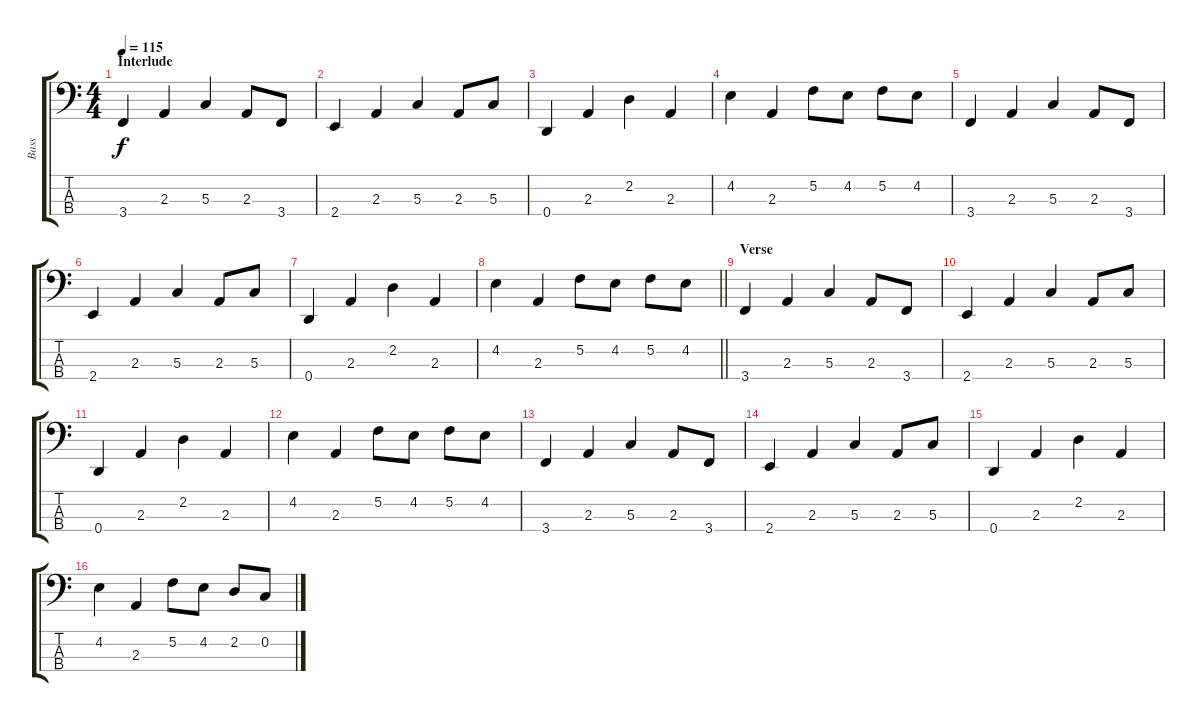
\track ("Bass" "Bass") {instrument electricbassfinger}
\staff {score tabs}
\tuning (F2 C2 G1 D1) {hide}
\ts (4 4)
\section ("" "Interlude")
\tempo 115
\clef f4
\ks c
3.4.4{dy f} 2.3.4 5.3.4 2.3.8 3.4.8 |
2.4.4 2.3.4 5.3.4 2.3.8 5.3.8 |
0.4.4 2.3.4 2.2.4 2.3.4 |
4.2.4 2.3.4 5.2.8 4.2.8 5.2.8 4.2.8 |
3.4.4 2.3.4 5.3.4 2.3.8 3.4.8 |
2.4.4 2.3.4 5.3.4 2.3.8 5.3.8 |
0.4.4 2.3.4 2.2.4 2.3.4 |
\barLineRight lightlight
4.2.4 2.3.4 5.2.8 4.2.8 5.2.8 4.2.8 |
\section ("" "Verse")
3.4.4 2.3.4 5.3.4 2.3.8 3.4.8 |
2.4.4 2.3.4 5.3.4 2.3.8 5.3.8 |
0.4.4 2.3.4 2.2.4 2.3.4 |
4.2.4 2.3.4 5.2.8 4.2.8 5.2.8 4.2.8 |
3.4.4 2.3.4 5.3.4 2.3.8 3.4.8 |
2.4.4 2.3.4 5.3.4 2.3.8 5.3.8 |
0.4.4 2.3.4 2.2.4 2.3.4 |
4.2.4 2.3.4 5.2.8 4.2.8 2.2.8 0.2.8
